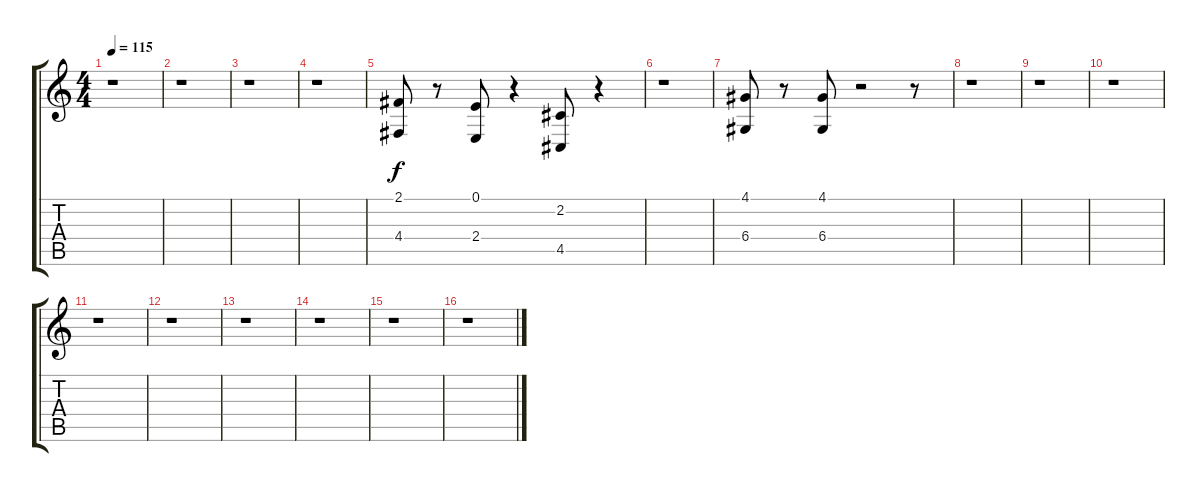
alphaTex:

\track "" {instrument orchestrahit}
\staff {score tabs}
\tuning (E4 B3 G3 D3 A2 E2) {hide}
\ts (4 4)
\tempo 115
\clef g2
\ks c
r.1{dy f} |
r.1 |
r.1 |
r.1 |
(2.1 4.4).8 r.8 (0.1 2.4).8 r.4 (2.2 4.5).8 r.4 |
r.1 |
(4.1 6.4).8 r.8 (4.1 6.4).8 r.2 r.8 |
r.1 |
r.1 |
r.1 |
r.1 |
r.1 |
r.1 |
r.1 |
r.1 |
r.1
